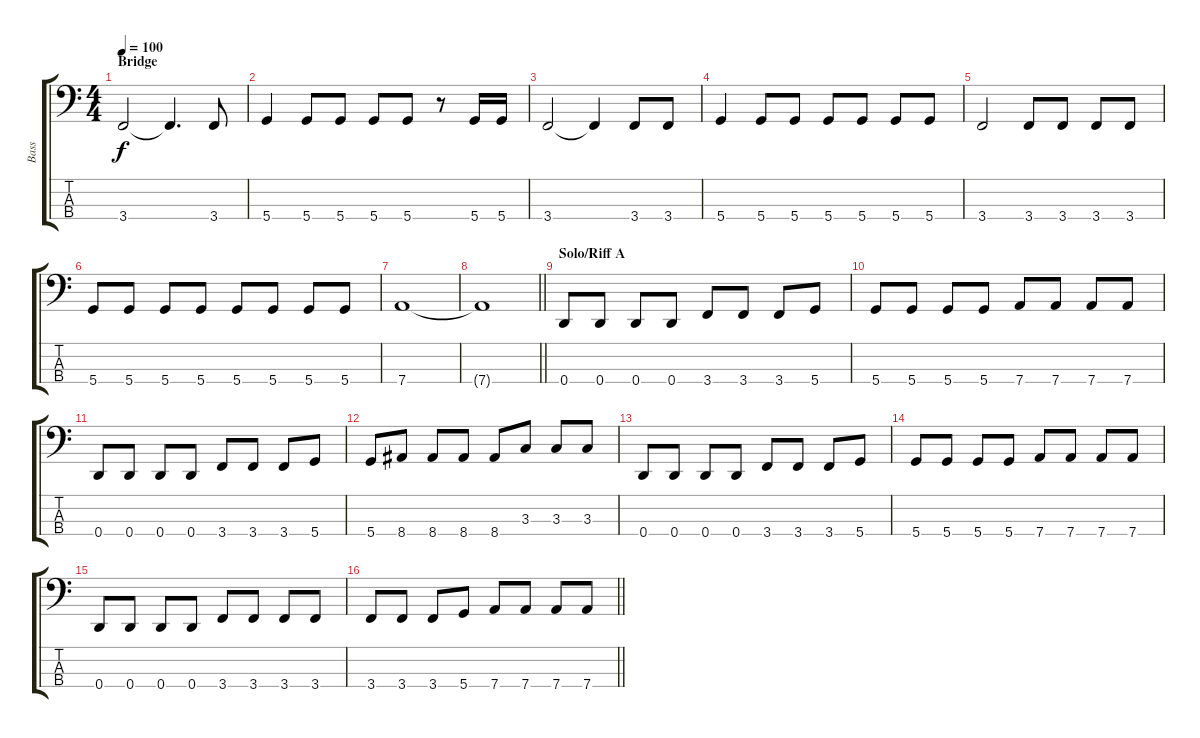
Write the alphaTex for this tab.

\track ("Bass" "Bass") {instrument synthbass1}
\staff {score tabs}
\tuning (G2 D2 A1 D1) {hide}
\ts (4 4)
\section ("" "Bridge")
\tempo 100
\clef f4
\ks c
3.4.2{dy f} 3.4{t}.4{d} 3.4.8 |
5.4.4 5.4.8 5.4.8 5.4.8 5.4.8 r.8 5.4.16 5.4.16 |
3.4.2 3.4{t}.4 3.4.8 3.4.8 |
5.4.4 5.4.8 5.4.8 5.4.8 5.4.8 5.4.8 5.4.8 |
3.4.2 3.4.8 3.4.8 3.4.8 3.4.8 |
5.4.8 5.4.8 5.4.8 5.4.8 5.4.8 5.4.8 5.4.8 5.4.8 |
7.4.1 |
\barLineRight lightlight
7.4{t}.1 |
\section ("" "Solo/Riff A")
0.4.8 0.4.8 0.4.8 0.4.8 3.4.8 3.4.8 3.4.8 5.4.8 |
5.4.8 5.4.8 5.4.8 5.4.8 7.4.8 7.4.8 7.4.8 7.4.8 |
0.4.8 0.4.8 0.4.8 0.4.8 3.4.8 3.4.8 3.4.8 5.4.8 |
5.4.8 8.4.8 8.4.8 8.4.8 8.4.8 3.3.8 3.3.8 3.3.8 |
0.4.8 0.4.8 0.4.8 0.4.8 3.4.8 3.4.8 3.4.8 5.4.8 |
5.4.8 5.4.8 5.4.8 5.4.8 7.4.8 7.4.8 7.4.8 7.4.8 |
0.4.8 0.4.8 0.4.8 0.4.8 3.4.8 3.4.8 3.4.8 3.4.8 |
\barLineRight lightlight
3.4.8 3.4.8 3.4.8 5.4.8 7.4.8 7.4.8 7.4.8 7.4.8
